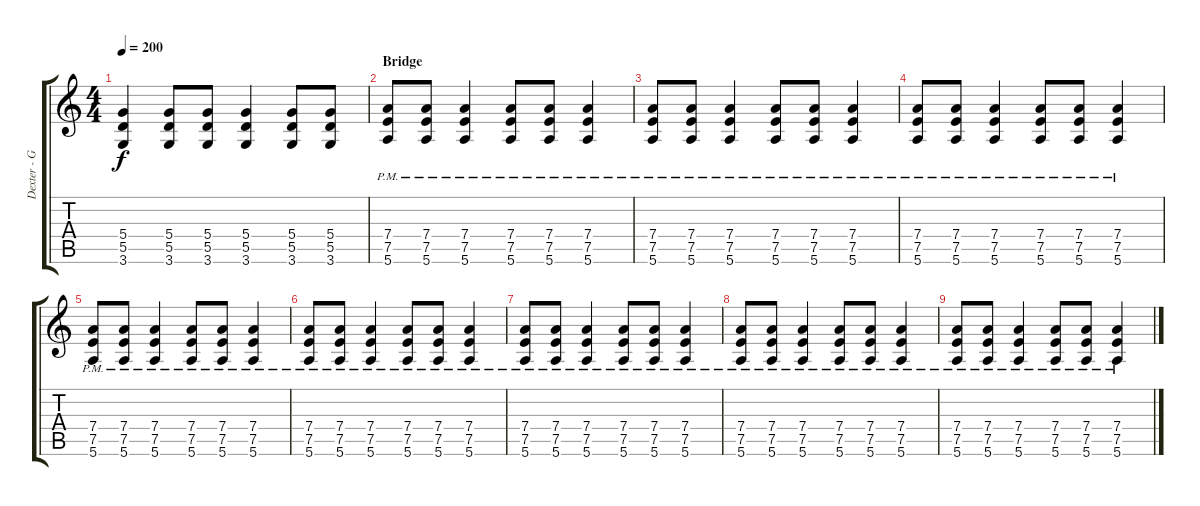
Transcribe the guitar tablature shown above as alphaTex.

\track ("Dexter - Guitar " "Dexter - G") {instrument distortionguitar}
\staff {score tabs}
\tuning (E4 B3 G3 D3 A2 E2) {hide}
\ts (4 4)
\tempo 200
\clef g2
\ks c
(5.4 5.5 3.6).4{dy f} (5.4 5.5 3.6).8 (5.4 5.5 3.6).8 (5.4 5.5 3.6).4 (5.4 5.5 3.6).8 (5.4 5.5 3.6).8 |
\section ("" "Bridge")
(7.4{pm} 7.5 5.6).8{volume 9} (7.4{pm} 7.5 5.6).8 (7.4{pm} 7.5 5.6).4 (7.4{pm} 7.5 5.6).8 (7.4{pm} 7.5 5.6).8 (7.4{pm} 7.5 5.6).4 |
(7.4{pm} 7.5 5.6).8 (7.4{pm} 7.5 5.6).8 (7.4{pm} 7.5 5.6).4 (7.4{pm} 7.5 5.6).8 (7.4{pm} 7.5 5.6).8 (7.4{pm} 7.5 5.6).4 |
(7.4{pm} 7.5 5.6).8 (7.4{pm} 7.5 5.6).8 (7.4{pm} 7.5 5.6).4 (7.4{pm} 7.5 5.6).8 (7.4{pm} 7.5 5.6).8 (7.4{pm} 7.5 5.6).4 |
(7.4{pm} 7.5 5.6).8 (7.4{pm} 7.5 5.6).8 (7.4{pm} 7.5 5.6).4 (7.4{pm} 7.5 5.6).8 (7.4{pm} 7.5 5.6).8 (7.4{pm} 7.5 5.6).4 |
(7.4{pm} 7.5 5.6).8 (7.4{pm} 7.5 5.6).8 (7.4{pm} 7.5 5.6).4 (7.4{pm} 7.5 5.6).8 (7.4{pm} 7.5 5.6).8 (7.4{pm} 7.5 5.6).4 |
(7.4{pm} 7.5 5.6).8 (7.4{pm} 7.5 5.6).8 (7.4{pm} 7.5 5.6).4 (7.4{pm} 7.5 5.6).8 (7.4{pm} 7.5 5.6).8 (7.4{pm} 7.5 5.6).4 |
(7.4{pm} 7.5 5.6).8 (7.4{pm} 7.5 5.6).8 (7.4{pm} 7.5 5.6).4 (7.4{pm} 7.5 5.6).8 (7.4{pm} 7.5 5.6).8 (7.4{pm} 7.5 5.6).4 |
(7.4{pm} 7.5 5.6).8 (7.4{pm} 7.5 5.6).8 (7.4{pm} 7.5 5.6).4 (7.4{pm} 7.5 5.6).8 (7.4{pm} 7.5 5.6).8 (7.4{pm} 7.5 5.6).4
